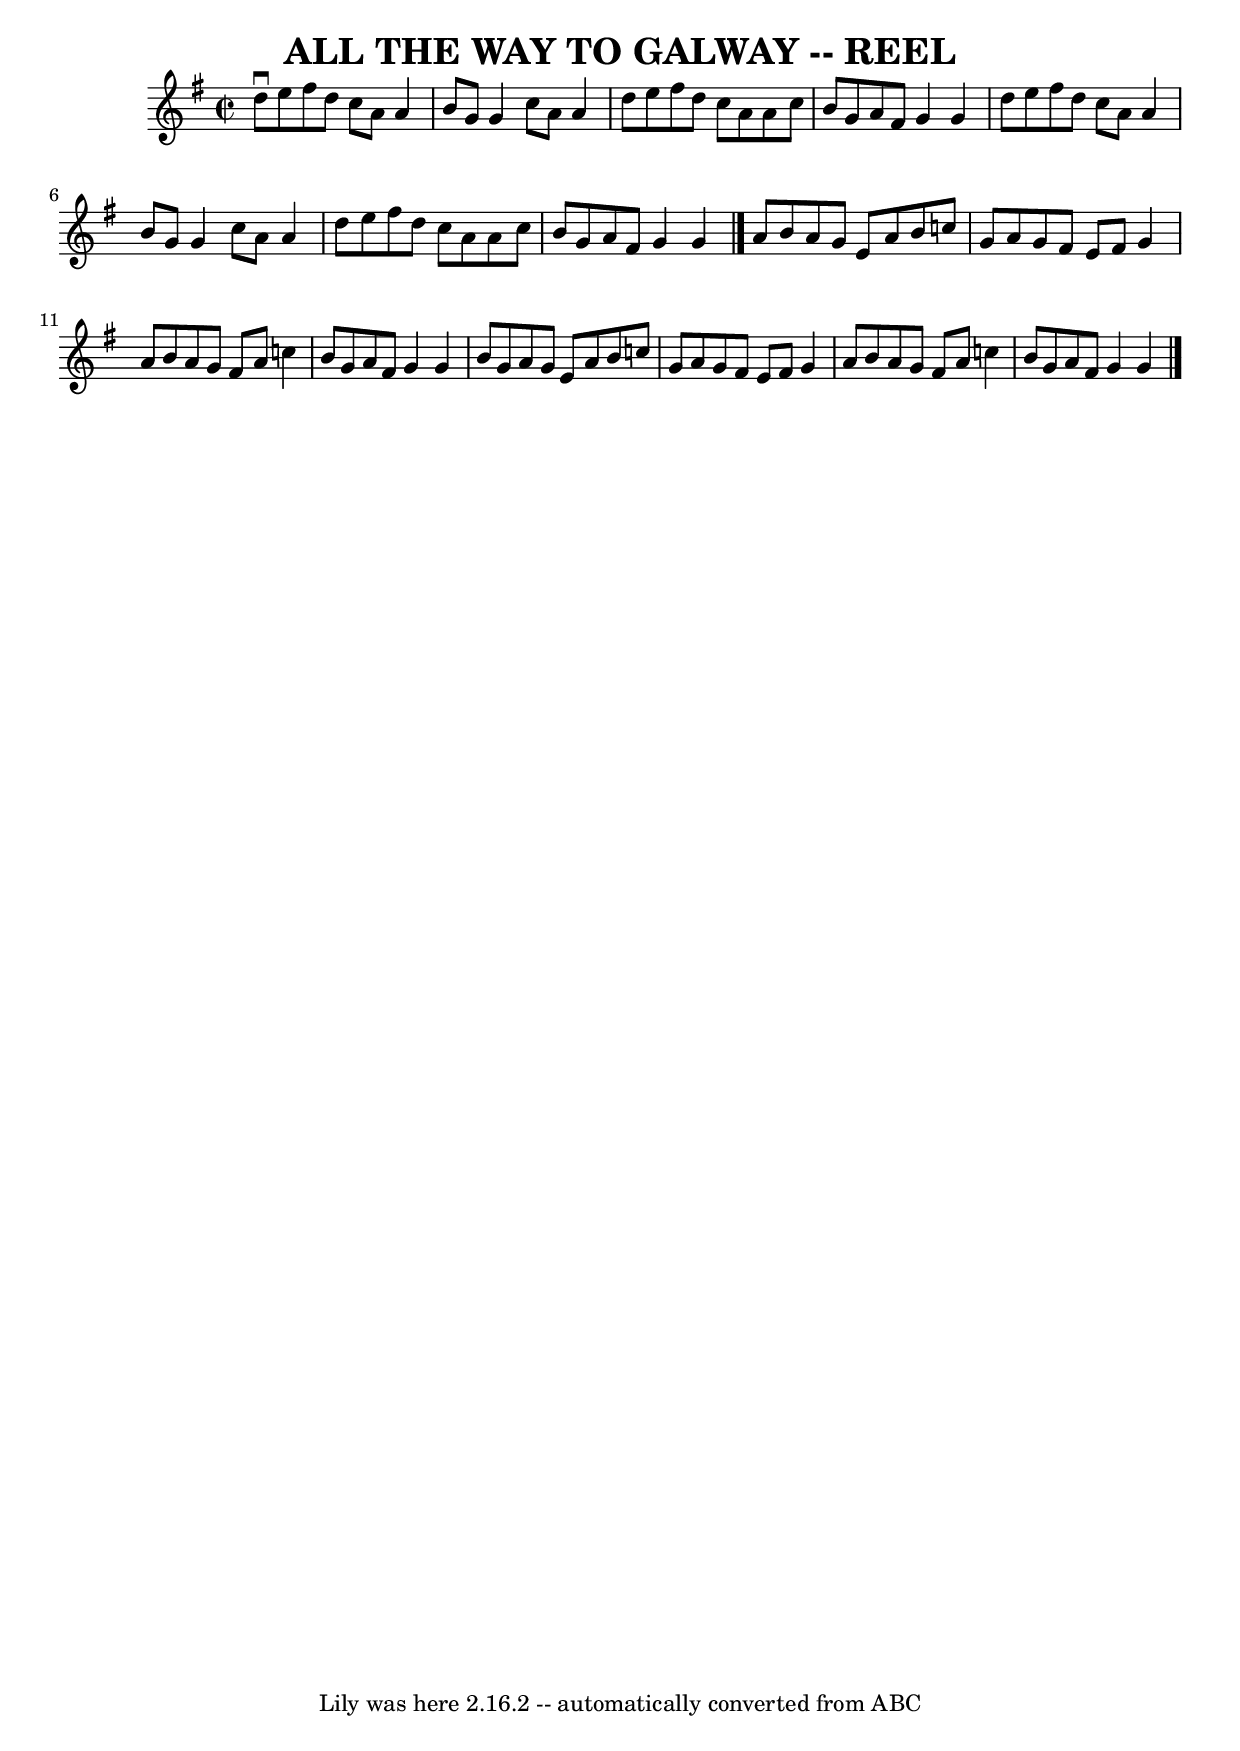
\version "2.16.2"
\include "Mammoth.ily"
\header {
  %% book = "Ryan's Mammoth Collection of Fiddle Tunes"
  crossRefNumber = "1"
  footnotes = ""
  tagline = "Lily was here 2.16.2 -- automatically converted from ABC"
  title = "ALL THE WAY TO GALWAY -- REEL"

}
voicedefault =  {


  \override Staff.TimeSignature #'style = #'C
  \time 2/2 
  \key g \major
 d''8^\downbow e''8 fis''8 d''8 c''8    
  a'8 a'4    |
  b'8 g'8 g'4 c''8 a'8 a'4    |
  
  d''8 e''8 fis''8 d''8 c''8 a'8 a'8 c''8    |
  b'8  
  g'8 a'8 fis'8 g'4 g'4    |
  d''8 e''8 fis''8    
  d''8 c''8 a'8 a'4    |
  b'8 g'8 g'4 c''8 a'8    
  a'4    |
  d''8 e''8 fis''8 d''8 c''8 a'8 a'8 c''8  
  |
  b'8 g'8 a'8 fis'8 g'4 g'4    \bar "|." a'8    
  b'8 a'8 g'8 e'8 a'8 b'8 c''!8    |
  g'8 a'8 g'8 
  fis'8 e'8 fis'8 g'4    |
  a'8 b'8 a'8 g'8 fis'8 
  a'8 c''!4    |
  b'8 g'8 a'8 fis'8 g'4 g'4    
  |
  b'8 g'8 a'8 g'8 e'8 a'8 b'8 c''!8    |
  
  g'8 a'8 g'8 fis'8 e'8 fis'8 g'4    |
  a'8 b'8    
  a'8 g'8 fis'8 a'8 c''!4    |
  b'8 g'8 a'8 fis'8    
  g'4 g'4    \bar "|."   

}

\score{
  <<

    \context Staff="default"
    {
      \voicedefault 
      
    }

  >>
  \layout {
    
  }
  \midi {
  }

}
